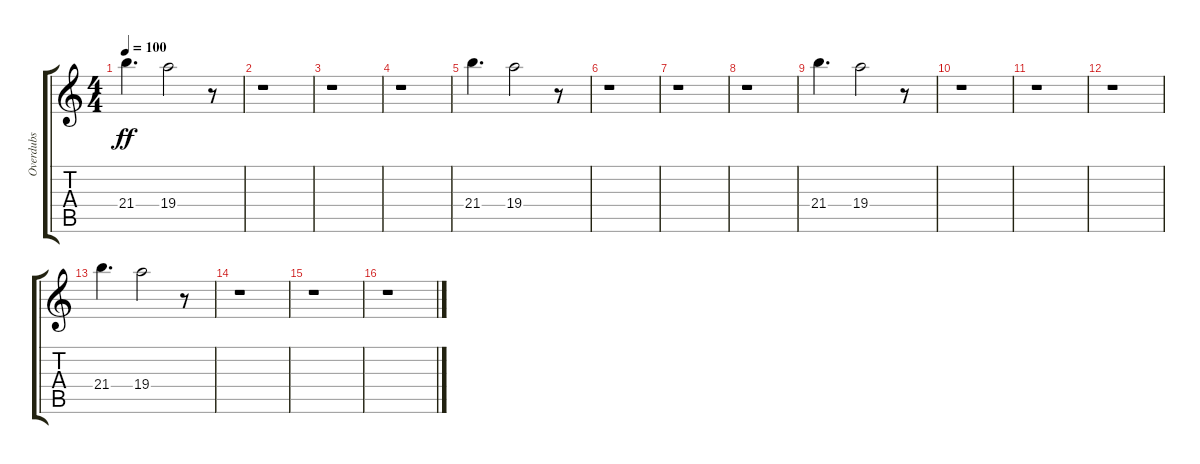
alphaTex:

\track ("Overdubs" "Overdubs") {instrument distortionguitar}
\staff {score tabs}
\tuning (E4 B3 G3 D3 A2 E2) {hide}
\ts (4 4)
\tempo 100
\clef g2
\ks c
21.4.4{d dy ff} 19.4.2 r.8 |
r.1 |
r.1 |
r.1 |
21.4.4{d} 19.4.2 r.8 |
r.1 |
r.1 |
r.1 |
21.4.4{d} 19.4.2 r.8 |
r.1 |
r.1 |
r.1 |
21.4.4{d} 19.4.2 r.8 |
r.1 |
r.1 |
r.1
